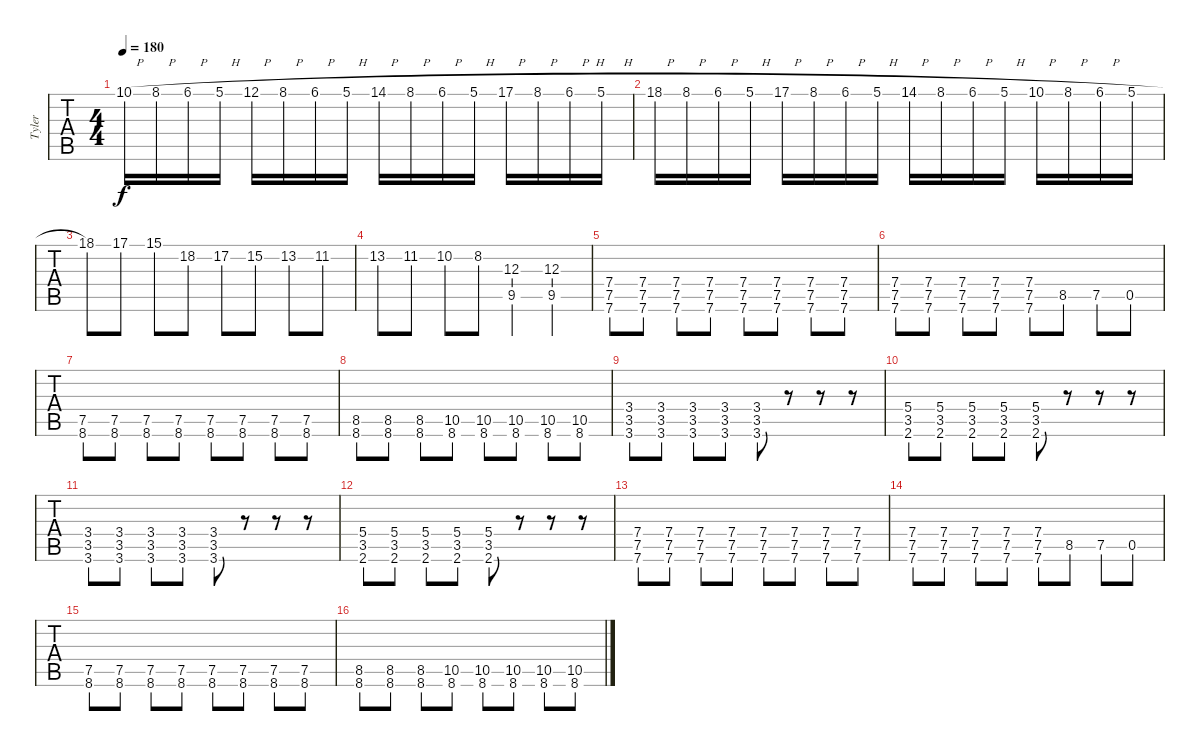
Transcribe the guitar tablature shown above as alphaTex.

\track ("Tyler" "Tyler") {instrument distortionguitar}
\staff {tabs}
\tuning (D4 A3 F3 C3 G2 C2) {hide}
\ts (4 4)
\tempo 180
\clef g2
\ks c
10.1{h}.16{dy f} 8.1{h}.16 6.1{h}.16 5.1{h}.16 12.1{h}.16 8.1{h}.16 6.1{h}.16 5.1{h}.16 14.1{h}.16 8.1{h}.16 6.1{h}.16 5.1{h}.16 17.1{h}.16 8.1{h}.16 6.1{h}.16 5.1{h}.16 |
18.1{h}.16 8.1{h}.16 6.1{h}.16 5.1{h}.16 17.1{h}.16 8.1{h}.16 6.1{h}.16 5.1{h}.16 14.1{h}.16 8.1{h}.16 6.1{h}.16 5.1{h}.16 10.1{h}.16 8.1{h}.16 6.1{h}.16 5.1{h}.16 |
18.1.8 17.1.8 15.1.8 18.2.8 17.2.8 15.2.8 13.2.8 11.2.8 |
13.2.8 11.2.8 10.2.8 8.2.8 (12.3 9.5).4 (12.3 9.5).4 |
(7.4 7.5 7.6).8 (7.4 7.5 7.6).8 (7.4 7.5 7.6).8 (7.4 7.5 7.6).8 (7.4 7.5 7.6).8 (7.4 7.5 7.6).8 (7.4 7.5 7.6).8 (7.4 7.5 7.6).8 |
(7.4 7.5 7.6).8 (7.4 7.5 7.6).8 (7.4 7.5 7.6).8 (7.4 7.5 7.6).8 (7.4 7.5 7.6).8 8.5.8 7.5.8 0.5.8 |
(7.5 8.6).8 (7.5 8.6).8 (7.5 8.6).8 (7.5 8.6).8 (7.5 8.6).8 (7.5 8.6).8 (7.5 8.6).8 (7.5 8.6).8 |
(8.5 8.6).8 (8.5 8.6).8 (8.5 8.6).8 (10.5 8.6).8 (10.5 8.6).8 (10.5 8.6).8 (10.5 8.6).8 (10.5 8.6).8 |
(3.4 3.5 3.6).8 (3.4 3.5 3.6).8 (3.4 3.5 3.6).8 (3.4 3.5 3.6).8 (3.4 3.5 3.6).8 r.8 r.8 r.8 |
(5.4 3.5 2.6).8 (5.4 3.5 2.6).8 (5.4 3.5 2.6).8 (5.4 3.5 2.6).8 (5.4 3.5 2.6).8 r.8 r.8 r.8 |
(3.4 3.5 3.6).8 (3.4 3.5 3.6).8 (3.4 3.5 3.6).8 (3.4 3.5 3.6).8 (3.4 3.5 3.6).8 r.8 r.8 r.8 |
(5.4 3.5 2.6).8 (5.4 3.5 2.6).8 (5.4 3.5 2.6).8 (5.4 3.5 2.6).8 (5.4 3.5 2.6).8 r.8 r.8 r.8 |
(7.4 7.5 7.6).8 (7.4 7.5 7.6).8 (7.4 7.5 7.6).8 (7.4 7.5 7.6).8 (7.4 7.5 7.6).8 (7.4 7.5 7.6).8 (7.4 7.5 7.6).8 (7.4 7.5 7.6).8 |
(7.4 7.5 7.6).8 (7.4 7.5 7.6).8 (7.4 7.5 7.6).8 (7.4 7.5 7.6).8 (7.4 7.5 7.6).8 8.5.8 7.5.8 0.5.8 |
(7.5 8.6).8 (7.5 8.6).8 (7.5 8.6).8 (7.5 8.6).8 (7.5 8.6).8 (7.5 8.6).8 (7.5 8.6).8 (7.5 8.6).8 |
(8.5 8.6).8 (8.5 8.6).8 (8.5 8.6).8 (10.5 8.6).8 (10.5 8.6).8 (10.5 8.6).8 (10.5 8.6).8 (10.5 8.6).8
